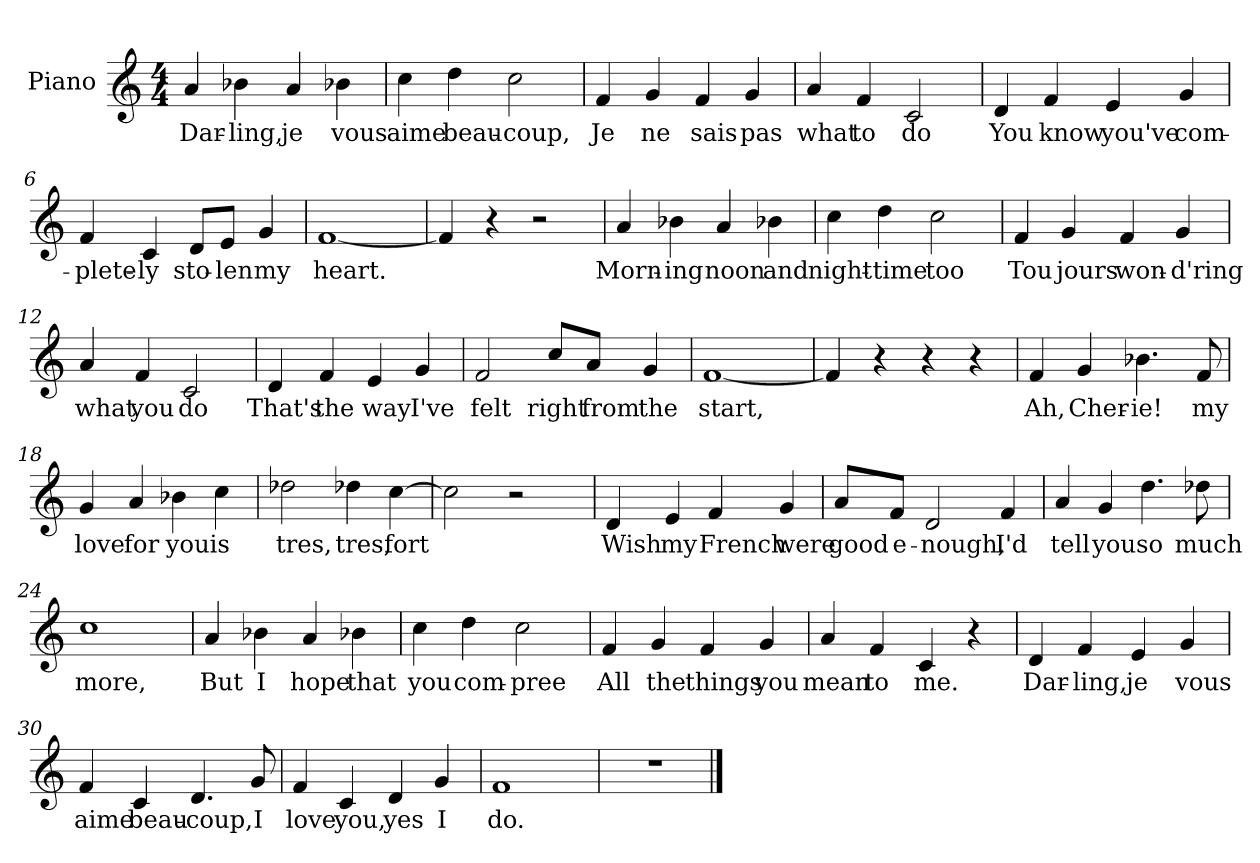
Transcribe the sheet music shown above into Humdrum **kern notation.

**kern	**text
*part1	*part1
*staff1	*staff1
*I"Piano	*
*I'Pno	*
*clefG2	*
*k[]	*
*C:	*
*M4/4	*
=1	=1
4a/	Dar-
4b-X\	-ling,
4a/	je
4b-X\	vous
=2	=2
4cc\	aime
4dd\	beau-
2cc\	-coup,
=3	=3
4f/	Je
4g/	ne
4f/	sais
4g/	pas
=4	=4
4a/	what
4f/	to
2c/	do
!!LO:LB:g=z
=5	=5
4d/	You
4f/	know
4e/	you've
4g/	com-
=6	=6
4f/	-plete-
4c/	-ly
8d/L	sto-
8e/J	-len
4g/	my
=7	=7
[1f	heart.
=8	=8
4f/]	.
4r	.
2r	.
=9	=9
4a/	Morn-
4b-X\	-ing
4a/	noon
4b-X\	and
!!LO:LB:g=z
=10	=10
4cc\	night-
4dd\	-time
2cc\	too
=11	=11
4f/	Tou
4g/	jours
4f/	won-
4g/	-d'ring
=12	=12
4a/	what
4f/	you
2c/	do
=13	=13
4d/	That's
4f/	the
4e/	way
4g/	I've
!!LO:LB:g=z
=14	=14
2f/	felt
8cc/L	right
8a/J	from
4g/	the
=15	=15
[1f	start,
=16	=16
4f/]	.
4r	.
4r	.
4r	.
=17	=17
4f/	Ah,
4g/	Cher-
4.b-X\	-ie!
8f/	my
=18	=18
4g/	love
4a/	for
4b-X\	you
4cc\	is
!!LO:LB:g=z
=19	=19
2dd-X\	tres,
4dd-X\	tres,
[4cc\	fort
=20	=20
2cc\]	.
2r	.
=21	=21
4d/	Wish
4e/	my
4f/	French
4g/	were
=22	=22
8a/L	good
8f/J	e-
2d/	-nough,
4f/	I'd
=23	=23
4a/	tell
4g/	you
4.dd\	so
8dd-X\	much
!!LO:LB:g=z
=24	=24
1cc	more,
=25	=25
4a/	But
4b-X\	I
4a/	hope
4b-X\	that
=26	=26
4cc\	you
4dd\	com-
2cc\	-pree
=27	=27
4f/	All
4g/	the
4f/	things
4g/	you
=28	=28
4a/	mean
4f/	to
4c/	me.
4r	.
!!LO:LB:g=z
=29	=29
4d/	Dar-
4f/	-ling,
4e/	je
4g/	vous
=30	=30
4f/	aime
4c/	beau-
4.d/	-coup,
8g/	I
=31	=31
4f/	love
4c/	you,
4d/	yes
4g/	I
=32	=32
1f	do.
=33	=33
1r	.
==	==
*-	*-
